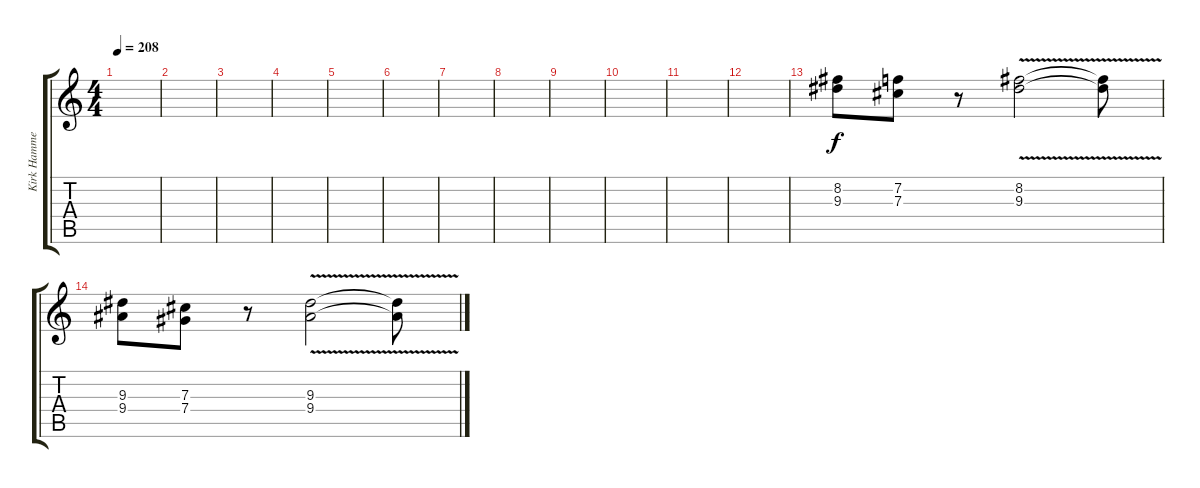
\track ("Kirk Hammett (Guitar 2)" "Kirk Hamme") {instrument distortionguitar}
\staff {score tabs}
\tuning (Eb4 Bb3 Gb3 Db3 Ab2 Eb2) {hide}
\ts (4 4)
\tempo 208
\clef g2
\ks c
|
|
|
|
|
|
|
|
|
|
|
|
(8.2 9.3).8 (7.2 7.3).8 r.8 (8.2{v} 9.3{v}).2 (8.2{t} 9.3{t}).8 |
(9.3 9.4).8 (7.3 7.4).8 r.8 (9.3{v} 9.4{v}).2 (9.3{t} 9.4{t}).8
